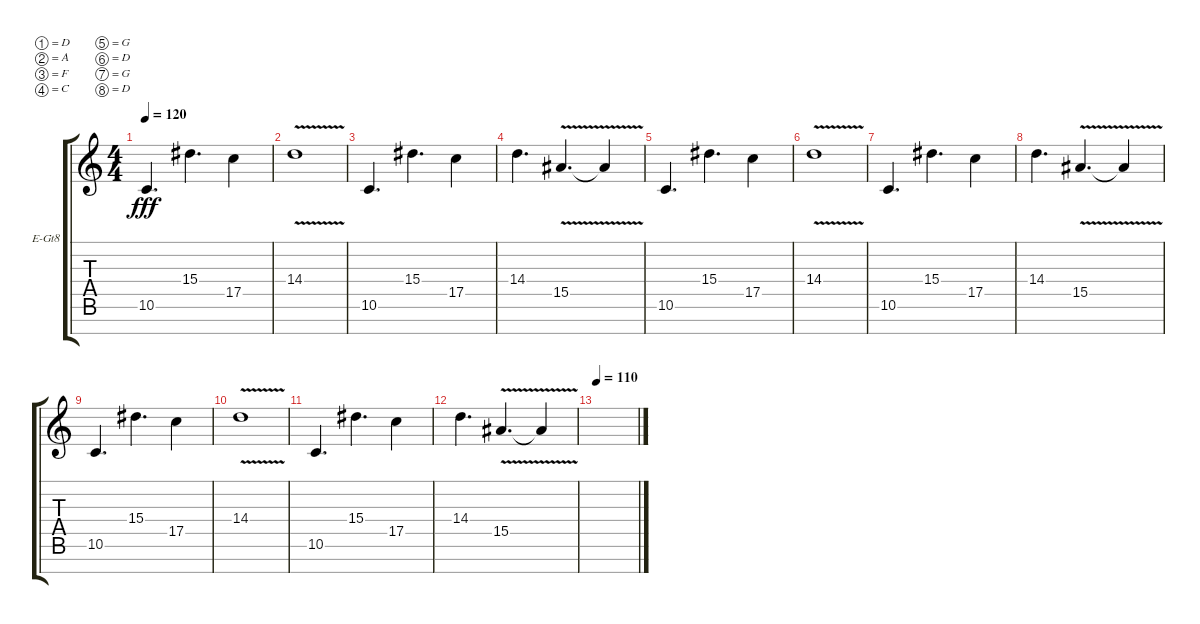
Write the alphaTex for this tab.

\bracketExtendMode groupsimilarinstruments
\firstSystemTrackNameOrientation horizontal
\otherSystemsTrackNameOrientation horizontal
\track ("Reverb" "E-Gt8") {instrument overdrivenguitar}
\staff {score tabs}
\tuning (D4 A3 F3 C3 G2 D2 G1 D1)
\ts (4 4)
\tempo 120
\clef g2
\ks c
10.6.4{d dy fff} 15.4.4{d} 17.5.4 |
14.4{v}.1 |
10.6.4{d} 15.4.4{d} 17.5.4 |
14.4.4{d} 15.5{v}.4{d} 15.5{t}.4 |
10.6.4{d} 15.4.4{d} 17.5.4 |
14.4{v}.1 |
10.6.4{d} 15.4.4{d} 17.5.4 |
14.4.4{d} 15.5{v}.4{d} 15.5{t}.4 |
10.6.4{d} 15.4.4{d} 17.5.4 |
14.4{v}.1 |
10.6.4{d} 15.4.4{d} 17.5.4 |
14.4.4{d} 15.5{v}.4{d} 15.5{t}.4 |
\tempo 110
